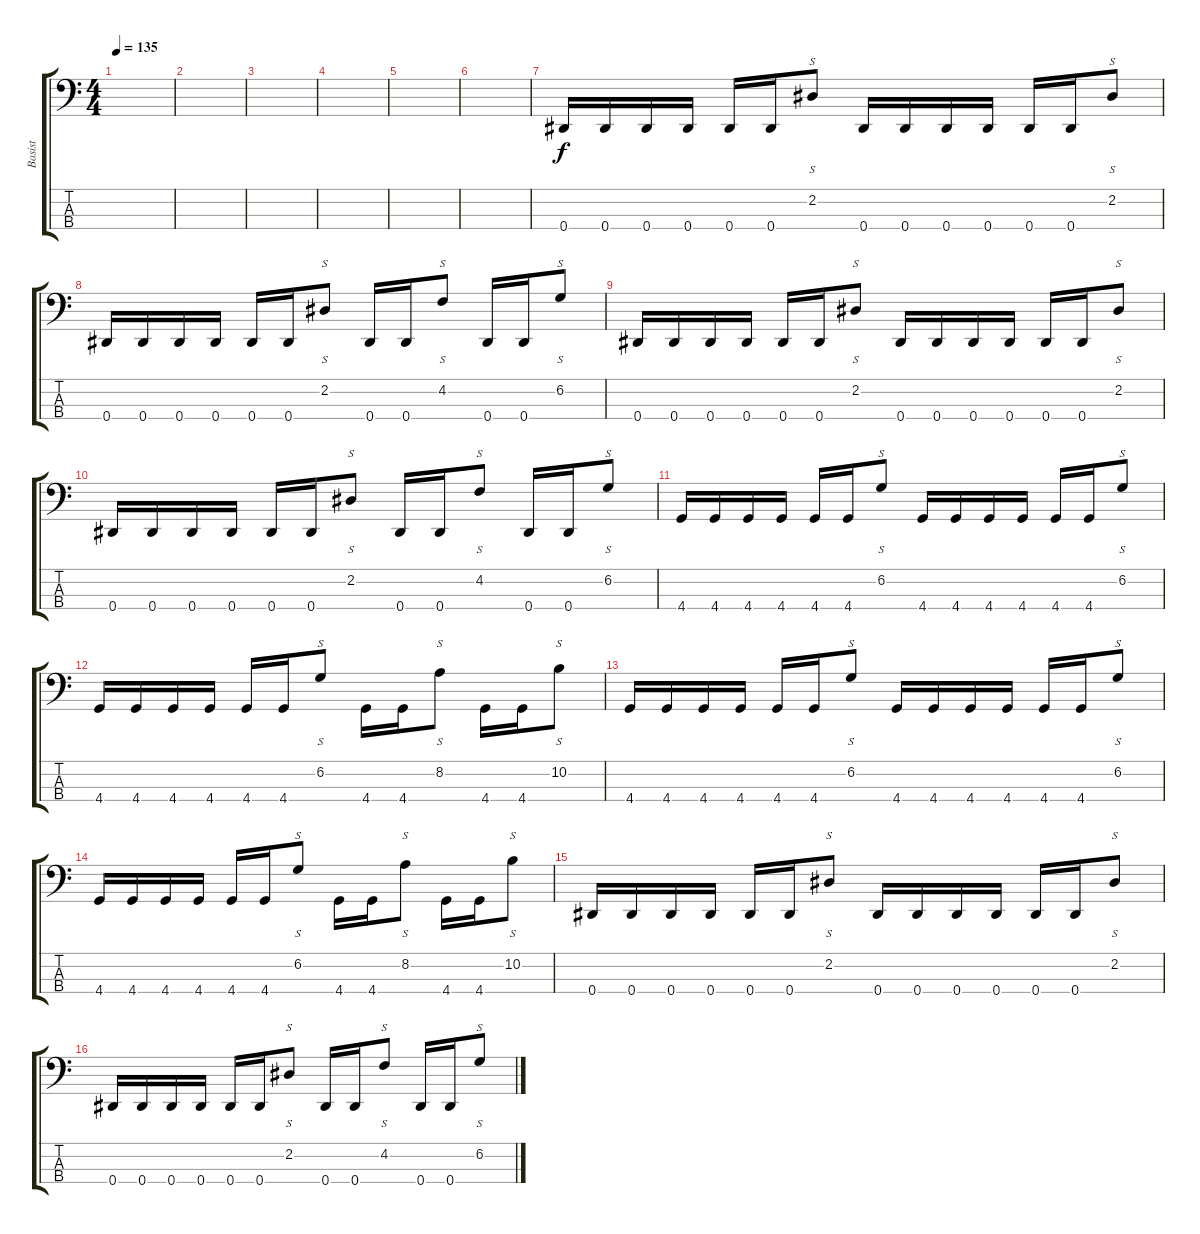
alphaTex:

\track ("Basist" "Basist") {instrument electricbassfinger}
\staff {score tabs}
\tuning (Gb2 Db2 Ab1 Eb1) {hide}
\ts (4 4)
\tempo 135
\clef f4
\ks c
|
|
|
|
|
|
0.4.16 0.4.16 0.4.16 0.4.16 0.4.16 0.4.16 2.2.8{s} 0.4.16 0.4.16 0.4.16 0.4.16 0.4.16 0.4.16 2.2.8{s} |
0.4.16 0.4.16 0.4.16 0.4.16 0.4.16 0.4.16 2.2.8{s} 0.4.16 0.4.16 4.2.8{s} 0.4.16 0.4.16 6.2.8{s} |
0.4.16 0.4.16 0.4.16 0.4.16 0.4.16 0.4.16 2.2.8{s} 0.4.16 0.4.16 0.4.16 0.4.16 0.4.16 0.4.16 2.2.8{s} |
0.4.16 0.4.16 0.4.16 0.4.16 0.4.16 0.4.16 2.2.8{s} 0.4.16 0.4.16 4.2.8{s} 0.4.16 0.4.16 6.2.8{s} |
4.4.16 4.4.16 4.4.16 4.4.16 4.4.16 4.4.16 6.2.8{s} 4.4.16 4.4.16 4.4.16 4.4.16 4.4.16 4.4.16 6.2.8{s} |
4.4.16 4.4.16 4.4.16 4.4.16 4.4.16 4.4.16 6.2.8{s} 4.4.16 4.4.16 8.2.8{s} 4.4.16 4.4.16 10.2.8{s} |
4.4.16 4.4.16 4.4.16 4.4.16 4.4.16 4.4.16 6.2.8{s} 4.4.16 4.4.16 4.4.16 4.4.16 4.4.16 4.4.16 6.2.8{s} |
4.4.16 4.4.16 4.4.16 4.4.16 4.4.16 4.4.16 6.2.8{s} 4.4.16 4.4.16 8.2.8{s} 4.4.16 4.4.16 10.2.8{s} |
0.4.16 0.4.16 0.4.16 0.4.16 0.4.16 0.4.16 2.2.8{s} 0.4.16 0.4.16 0.4.16 0.4.16 0.4.16 0.4.16 2.2.8{s} |
0.4.16 0.4.16 0.4.16 0.4.16 0.4.16 0.4.16 2.2.8{s} 0.4.16 0.4.16 4.2.8{s} 0.4.16 0.4.16 6.2.8{s}
